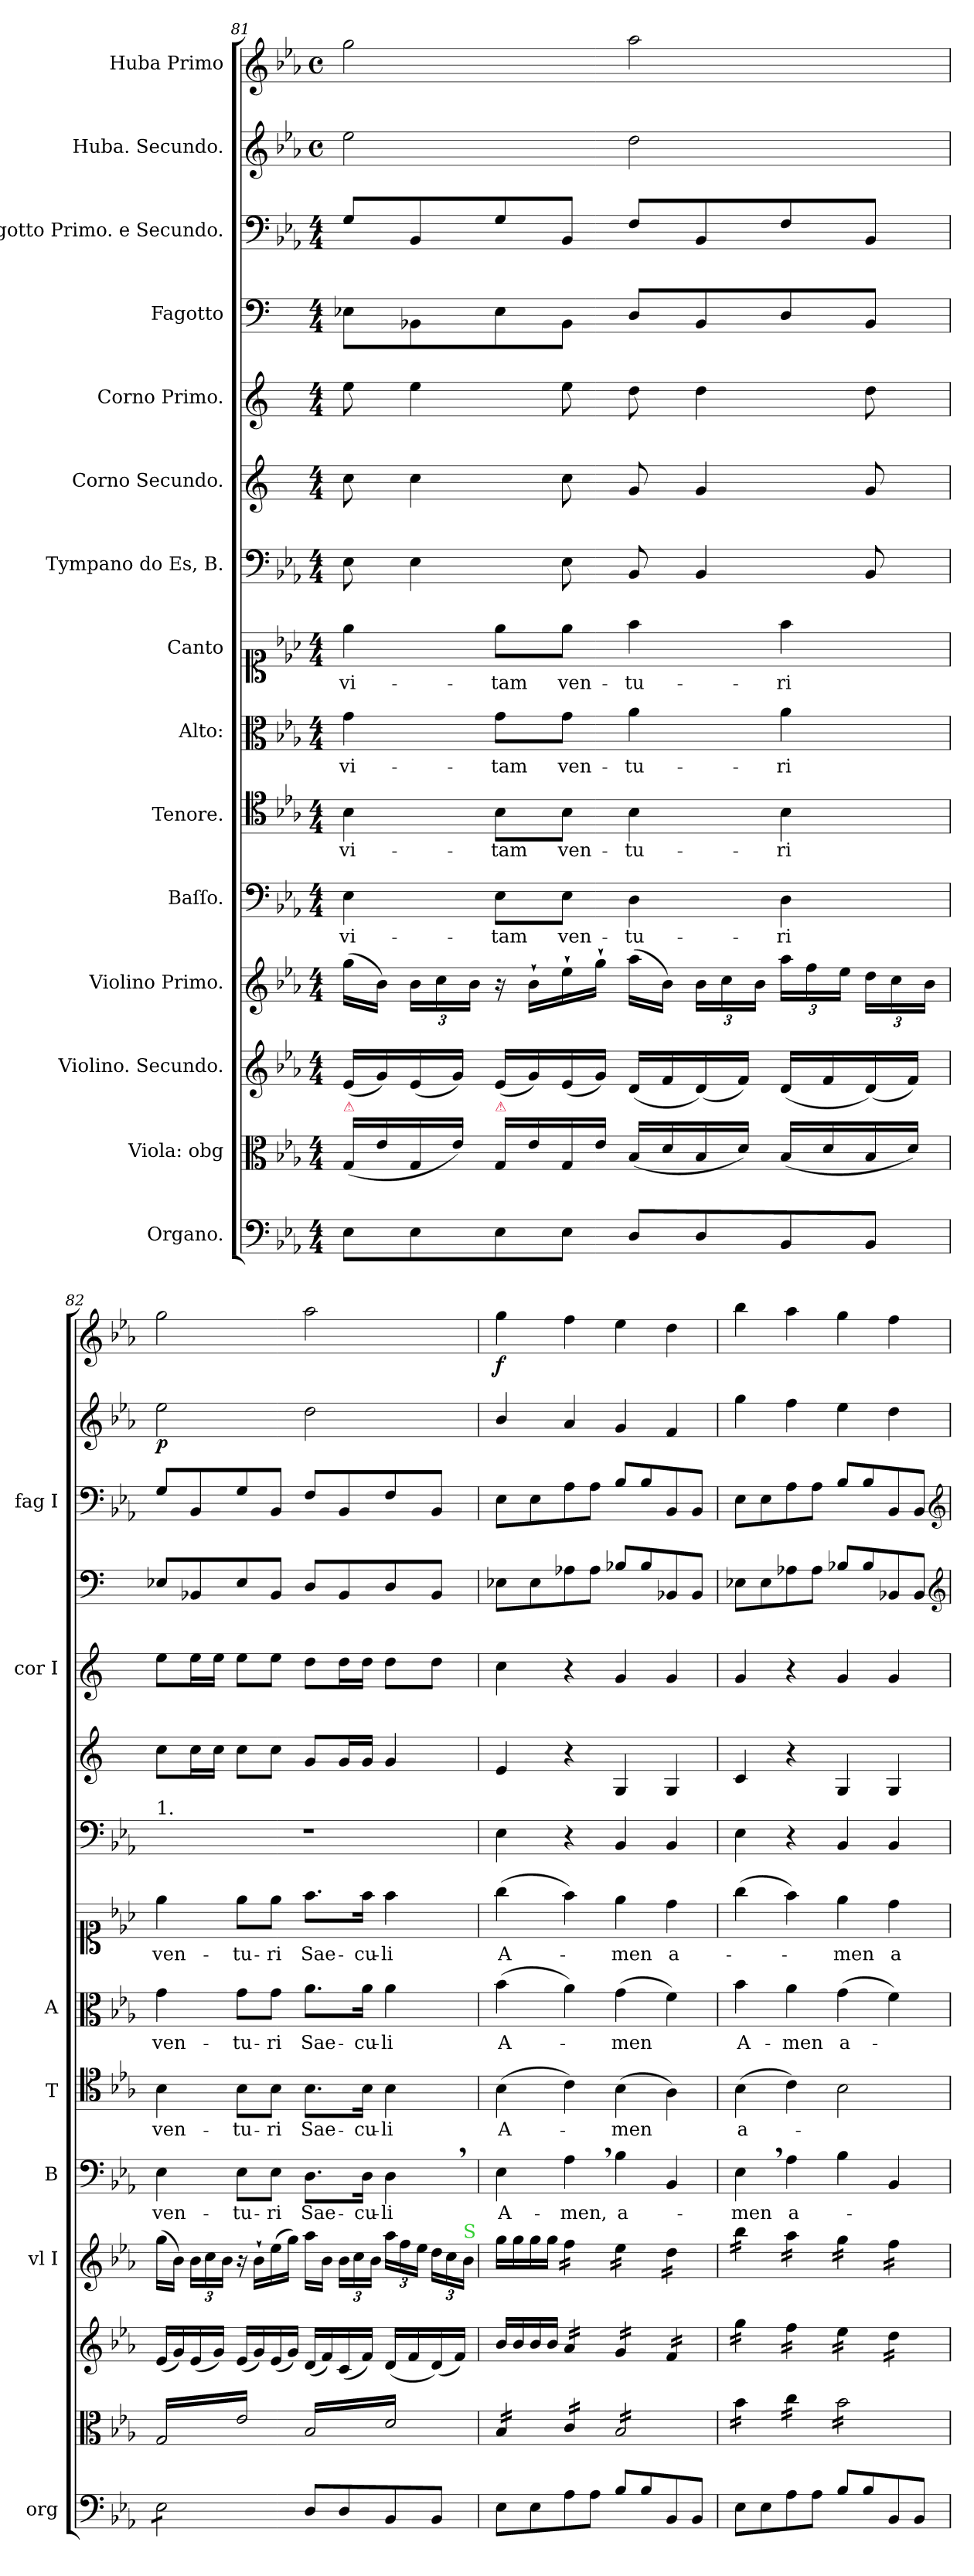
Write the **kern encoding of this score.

**kern	**kern	**kern	**dynam	**kern	**dynam	**kern	**text	**kern	**text	**kern	**text	**kern	**text	**kern	**kern	**dynam	**kern	**dynam	**kern	**kern	**kern	**dynam	**kern	**dynam
*part15	*part14	*part13	*part13	*part12	*part12	*part11	*part11	*part10	*part10	*part9	*part9	*part8	*part8	*part7	*part6	*part6	*part5	*part5	*part4	*part3	*part2	*part2	*part1	*part1
*staff15	*staff14	*staff13	*staff13	*staff12	*staff12	*staff11	*staff11	*staff10	*staff10	*staff9	*staff9	*staff8	*staff8	*staff7	*staff6	*staff6	*staff5	*staff5	*staff4	*staff3	*staff2	*staff2	*staff1	*staff1
*I"Organo.	*I"Viola: obg	*I"Violino. Secundo.	*	*I"Violino Primo.	*	*I"Baſſo.	*	*I"Tenore.	*	*I"Alto:	*	*I"Canto	*	*I"Tympano do Es, B.	*I"Corno Secundo.	*	*I"Corno Primo.	*	*I"Fagotto	*I"Fagotto Primo. e Secundo.	*I"Huba. Secundo.	*	*I"Huba Primo	*
*I'org	*	*	*	*I'vl I	*	*I'B	*	*I'T	*	*I'A	*	*	*	*	*	*	*I'cor I	*	*	*I'fag I	*	*	*	*
*clefF4	*clefC3	*clefG2	*	*clefG2	*	*clefF4	*	*clefC4	*	*clefC3	*	*clefC1	*	*clefF4	*clefG2	*	*clefG2	*	*clefF4	*clefF4	*clefG2	*	*clefG2	*
*	*	*	*	*	*	*	*	*	*	*	*	*	*	*	*ITrd-2c-3	*	*ITrd-2c-3	*	*	*	*	*	*	*
*k[b-e-a-]	*k[b-e-a-]	*k[b-e-a-]	*	*k[b-e-a-]	*	*k[b-e-a-]	*	*k[b-e-a-]	*	*k[b-e-a-]	*	*k[b-e-a-]	*	*k[b-e-a-]	*k[b-e-a-]	*	*k[b-e-a-]	*	*	*k[b-e-a-]	*k[b-e-a-]	*	*k[b-e-a-]	*
*E-:	*E-:	*E-:	*	*E-:	*	*E-:	*	*E-:	*	*E-:	*	*E-:	*	*E-:	*E-:	*	*E-:	*	*	*E-:	*E-:	*	*E-:	*
*M4/4	*M4/4	*M4/4	*	*M4/4	*	*M4/4	*	*M4/4	*	*M4/4	*	*M4/4	*	*M4/4	*M4/4	*	*M4/4	*	*M4/4	*M4/4	*M4/4	*	*M4/4	*
*	*	*	*	*	*	*	*	*	*	*	*	*	*	*	*	*	*	*	*	*	*met(c)	*	*met(c)	*
=81	=81	=81	=81	=81	=81	=81	=81	=81	=81	=81	=81	=81	=81	=81	=81	=81	=81	=81	=81	=81	=81	=81	=81	=81
!	!LO:TX:a:color=crimson:t=⚠	!	!	!	!	!	!	!	!	!	!	!	!	!	!	!	!	!	!	!	!	!	!	!
!	!	!	!LO:DY:a	!	!	!	!	!	!	!	!	!	!	!	!	!	!	!	!	!	!	!	!	!
8E-\L	(16G/LL	(16e-/LL	forto	(16gg\LL	fort	4E-\	vi-	4B-\	vi-	4g\	vi-	4ee-\	vi-	8E-\	8ee-\	.	8gg\	.	8E-\L	8G\L	2ee-\	.	2gg\	.
.	16e-\	16g/)	.	16b-\JJ)	.	.	.	.	.	.	.	.	.	.	.	.	.	.	.	.	.	.	.	.
8E-\	16G/	(16e-/	.	24b-\LL	.	.	.	.	.	.	.	.	.	4E-\	4ee-\	.	4gg\	.	8BB-\	8BB-/	.	.	.	.
.	.	.	.	24cc\	.	.	.	.	.	.	.	.	.	.	.	.	.	.	.	.	.	.	.	.
.	16e-\JJ)	16g/JJ)	.	.	.	.	.	.	.	.	.	.	.	.	.	.	.	.	.	.	.	.	.	.
.	.	.	.	24b-\JJ	.	.	.	.	.	.	.	.	.	.	.	.	.	.	.	.	.	.	.	.
!	!LO:TX:a:color=crimson:t=⚠	!	!	!	!	!	!	!	!	!	!	!	!	!	!	!	!	!	!	!	!	!	!	!
8E-\	16G/LL	(16e-/LL	.	16r	.	8E-\L	-tam	8B-\L	-tam	8g\L	-tam	8ee-\L	-tam	.	.	.	.	.	8E-\	8G\	.	.	.	.
.	16e-\	16g/)	.	16b-`\LL	.	.	.	.	.	.	.	.	.	.	.	.	.	.	.	.	.	.	.	.
8E-\J	16G/	(16e-/	.	16ee-`\	.	8E-\J	ven-	8B-\J	ven-	8g\J	ven-	8ee-\J	ven-	8E-\	8ee-\	.	8gg\	.	8BB-\J	8BB-/J	.	.	.	.
.	16e-\JJ	16g/JJ)	.	16gg`\JJ	.	.	.	.	.	.	.	.	.	.	.	.	.	.	.	.	.	.	.	.
8D/L	(16B-/LL	(16d/LL	.	(16aa-\LL	.	4D\	-tu-	4B-\	-tu-	4a-\	-tu-	4ff\	-tu-	8BB-/	8b-/	.	8ff\	.	8D/L	8F\L	2dd\	.	2aa-\	.
.	16d/	16f/	.	16b-\JJ)	.	.	.	.	.	.	.	.	.	.	.	.	.	.	.	.	.	.	.	.
8D/	16B-/	(16d/)	.	24b-\LL	.	.	.	.	.	.	.	.	.	4BB-/	4b-/	.	4ff\	.	8BB-/	8BB-/	.	.	.	.
.	.	.	.	24cc\	.	.	.	.	.	.	.	.	.	.	.	.	.	.	.	.	.	.	.	.
.	16d/JJ)	16f/JJ)	.	.	.	.	.	.	.	.	.	.	.	.	.	.	.	.	.	.	.	.	.	.
.	.	.	.	24b-\JJ	.	.	.	.	.	.	.	.	.	.	.	.	.	.	.	.	.	.	.	.
8BB-/	(16B-/LL	(16d/LL	.	24aa-\LL	.	4D\	-ri	4B-\	-ri	4a-\	-ri	4ff\	-ri	.	.	.	.	.	8D/	8F\	.	.	.	.
.	.	.	.	24ff\	.	.	.	.	.	.	.	.	.	.	.	.	.	.	.	.	.	.	.	.
.	16d/	16f/	.	.	.	.	.	.	.	.	.	.	.	.	.	.	.	.	.	.	.	.	.	.
.	.	.	.	24ee-\JJ	.	.	.	.	.	.	.	.	.	.	.	.	.	.	.	.	.	.	.	.
8BB-/J	16B-/	(16d/)	.	24dd\LL	.	.	.	.	.	.	.	.	.	8BB-/	8b-/	.	8ff\	.	8BB-/J	8BB-/J	.	.	.	.
.	.	.	.	24cc\	.	.	.	.	.	.	.	.	.	.	.	.	.	.	.	.	.	.	.	.
.	16d/JJ)	16f/JJ)	.	.	.	.	.	.	.	.	.	.	.	.	.	.	.	.	.	.	.	.	.	.
.	.	.	.	24b-\JJ	.	.	.	.	.	.	.	.	.	.	.	.	.	.	.	.	.	.	.	.
=82	=82	=82	=82	=82	=82	=82	=82	=82	=82	=82	=82	=82	=82	=82	=82	=82	=82	=82	=82	=82	=82	=82	=82	=82
!	!	!	!	!	!	!	!	!	!	!	!	!	!	!LO:TX:a:t=1.	!	!	!	!	!	!	!	!	!	!
!	!	!	!	!	!	!	!	!	!	!	!	!	!	!	!	!LO:DY:b	!	!LO:DY:b	!	!	!	!	!	!LO:DY:b
*tremolo	*	*	*	*	*	*	*	*	*	*	*	*	*	*	*	*	*	*	*	*	*	*	*	*
*	*tremolo	*	*	*	*	*	*	*	*	*	*	*	*	*	*	*	*	*	*	*	*	*	*	*
8E-\L	(>16G/LL	(16e-/LL	.	(16gg\LL	.	4E-\	ven-	4B-\	ven-	4g\	ven-	4ee-\	ven-	1r	8ee-\L	pia	8gg\L	pia	8E-/L	8G\L	2ee-\	p	2gg\	pia
.	16e-/)	16g/)	.	16b-\JJ)	.	.	.	.	.	.	.	.	.	.	.	.	.	.	.	.	.	.	.	.
8E-\	16G/	(16e-/	.	24b-\LL	.	.	.	.	.	.	.	.	.	.	16ee-\L	.	16gg\L	.	8BB-/	8BB-/	.	.	.	.
.	.	.	.	24cc\	.	.	.	.	.	.	.	.	.	.	.	.	.	.	.	.	.	.	.	.
.	16e-/)	16g/JJ)	.	.	.	.	.	.	.	.	.	.	.	.	16ee-\JJ	.	16gg\JJ	.	.	.	.	.	.	.
.	.	.	.	24b-\JJ	.	.	.	.	.	.	.	.	.	.	.	.	.	.	.	.	.	.	.	.
8E-\	16G/	(16e-/LL	.	16r	.	8E-\L	-tu-	8B-\L	-tu-	8g\L	-tu-	8ee-\L	-tu-	.	8ee-\L	.	8gg\L	.	8E-/	8G\	.	.	.	.
.	16e-/)	16g/)	.	16b-`\LL	.	.	.	.	.	.	.	.	.	.	.	.	.	.	.	.	.	.	.	.
8E-\J	16G/	(16e-/	.	(16ee-\	.	8E-\J	-ri	8B-\J	-ri	8g\J	-ri	8ee-\J	-ri	.	8ee-\J	.	8gg\J	.	8BB-/J	8BB-/J	.	.	.	.
*Xtremolo	*	*	*	*	*	*	*	*	*	*	*	*	*	*	*	*	*	*	*	*	*	*	*	*
.	16e-/)JJ	16g/JJ)	.	16gg\JJ)	.	.	.	.	.	.	.	.	.	.	.	.	.	.	.	.	.	.	.	.
8D/L	(16B-/LL	(16d/LL	.	16aa-\LL	.	8.D\L	Sae-	8.B-\L	Sae-	8.a-\L	Sae-	8.ff\L	Sae-	.	8b-/L	.	8ff\L	.	8D/L	8F\L	2dd\	.	2aa-\	.
.	16d/)	16f/)	.	16b-\JJ	.	.	.	.	.	.	.	.	.	.	.	.	.	.	.	.	.	.	.	.
8D/	16B-/	(16c/	.	24b-\LL	.	.	.	.	.	.	.	.	.	.	16b-/L	.	16ff\L	.	8BB-/	8BB-/	.	.	.	.
.	.	.	.	24cc\	.	.	.	.	.	.	.	.	.	.	.	.	.	.	.	.	.	.	.	.
.	16d/)	16f/JJ)	.	.	.	16D\Jk	-cu-	16B-\Jk	-cu-	16a-\Jk	-cu-	16ff\Jk	-cu-	.	16b-/JJ	.	16ff\JJ	.	.	.	.	.	.	.
.	.	.	.	24b-\JJ	.	.	.	.	.	.	.	.	.	.	.	.	.	.	.	.	.	.	.	.
8BB-/	16B-/	(16d/LL	.	24aa-\LL	.	4D,<\	-li	4B-\	-li	4a-\	-li	4ff\	-li	.	4b-/	.	8ff\L	.	8D/	8F\	.	.	.	.
.	.	.	.	24ff\	.	.	.	.	.	.	.	.	.	.	.	.	.	.	.	.	.	.	.	.
.	16d/)	16f/	.	.	.	.	.	.	.	.	.	.	.	.	.	.	.	.	.	.	.	.	.	.
.	.	.	.	24ee-\JJ	.	.	.	.	.	.	.	.	.	.	.	.	.	.	.	.	.	.	.	.
8BB-/J	16B-/	(16d/)	.	24dd\LL	.	.	.	.	.	.	.	.	.	.	.	.	8ff\J	.	8BB-/J	8BB-/J	.	.	.	.
.	.	.	.	24cc\	.	.	.	.	.	.	.	.	.	.	.	.	.	.	.	.	.	.	.	.
.	16d/)JJ	16f/JJ)	.	.	.	.	.	.	.	.	.	.	.	.	.	.	.	.	.	.	.	.	.	.
!	!	!	!	!LO:TX:a:color=limegreen:t=S	!	!	!	!	!	!	!	!	!	!	!	!	!	!	!	!	!	!	!	!
.	.	.	.	24b-\JJ	.	.	.	.	.	.	.	.	.	.	.	.	.	.	.	.	.	.	.	.
=83	=83	=83	=83	=83	=83	=83	=83	=83	=83	=83	=83	=83	=83	=83	=83	=83	=83	=83	=83	=83	=83	=83	=83	=83
!	!	!	!	!	!	!	!	!	!	!	!	!	!	!	!	!LO:DY:b	!	!LO:DY:b	!	!	!	!LO:DY:b	!	!
8E-\L	16B-/LL	16b-/LL	.	16gg\LL	.	4E-\	A-	(4B-\	A-	(4b-\	A-	(4gg\	A-	4E-\	4g/	for	4ee-\	fort	8E-\L	8E-\L	4b-/	for	4gg\	f
.	16B-/	16b-/	.	16gg\	.	.	.	.	.	.	.	.	.	.	.	.	.	.	.	.	.	.	.	.
8E-\	16B-/	16b-/	.	16gg\	.	.	.	.	.	.	.	.	.	.	.	.	.	.	8E-\	8E-\	.	.	.	.
.	16B-/JJ	16b-/JJ	.	16gg\JJ	.	.	.	.	.	.	.	.	.	.	.	.	.	.	.	.	.	.	.	.
*	*	*tremolo	*	*	*	*	*	*	*	*	*	*	*	*	*	*	*	*	*	*	*	*	*	*
*	*	*	*	*tremolo	*	*	*	*	*	*	*	*	*	*	*	*	*	*	*	*	*	*	*	*
8A-\	16c/LL	16a-/LL	.	16ff\LL	.	4A-,<\	-men,	4c\)	.	4a-\)	.	4ff\)	.	4r	4r	.	4r	.	8A-\	8A-\	4a-/	.	4ff\	.
.	16c/	16a-/	.	16ff\	.	.	.	.	.	.	.	.	.	.	.	.	.	.	.	.	.	.	.	.
8A-\J	16c/	16a-/	.	16ff\	.	.	.	.	.	.	.	.	.	.	.	.	.	.	8A-\J	8A-\J	.	.	.	.
.	16c/JJ	16a-/JJ	.	16ff\JJ	.	.	.	.	.	.	.	.	.	.	.	.	.	.	.	.	.	.	.	.
8B-\L	16B-/LL	16g/LL	.	16ee-\LL	.	4B-\	a-	(4B-\	-men	(4g\	-men	4ee-\	-men	4BB-/	4B-/	.	4b-/	.	8B-\L	8B-\L	4g/	.	4ee-\	.
.	16B-/	16g/	.	16ee-\	.	.	.	.	.	.	.	.	.	.	.	.	.	.	.	.	.	.	.	.
8B-\	16B-/	16g/	.	16ee-\	.	.	.	.	.	.	.	.	.	.	.	.	.	.	8B-\	8B-\	.	.	.	.
.	16B-/	16g/JJ	.	16ee-\JJ	.	.	.	.	.	.	.	.	.	.	.	.	.	.	.	.	.	.	.	.
8BB-/	16B-/	16f/LL	.	16dd\LL	.	4BB-/	.	4A-\)	.	4f\)	.	4dd\	a-	4BB-/	4B-/	.	4b-/	.	8BB-/	8BB-/	4f/	.	4dd\	.
.	16B-/	16f/	.	16dd\	.	.	.	.	.	.	.	.	.	.	.	.	.	.	.	.	.	.	.	.
8BB-/J	16B-/	16f/	.	16dd\	.	.	.	.	.	.	.	.	.	.	.	.	.	.	8BB-/J	8BB-/J	.	.	.	.
.	16B-/JJ	16f/JJ	.	16dd\JJ	.	.	.	.	.	.	.	.	.	.	.	.	.	.	.	.	.	.	.	.
=84	=84	=84	=84	=84	=84	=84	=84	=84	=84	=84	=84	=84	=84	=84	=84	=84	=84	=84	=84	=84	=84	=84	=84	=84
!	!	!	!	!	!	!	!	!	!	!	!LO:LY:i	!	!	!	!	!	!	!	!	!	!	!	!	!
8E-\L	16b-\LL	16gg\LL	.	16bb-\LL	.	4E-,<\	-men	(4B-\	a-	4b-\	A-	(4gg\	.	4E-\	4e-/	.	4b-/	.	8E-\L	8E-\L	4gg\	.	4bb-\	.
.	16b-\	16gg\	.	16bb-\	.	.	.	.	.	.	.	.	.	.	.	.	.	.	.	.	.	.	.	.
8E-\	16b-\	16gg\	.	16bb-\	.	.	.	.	.	.	.	.	.	.	.	.	.	.	8E-\	8E-\	.	.	.	.
.	16b-\JJ	16gg\JJ	.	16bb-\JJ	.	.	.	.	.	.	.	.	.	.	.	.	.	.	.	.	.	.	.	.
!	!	!	!	!	!	!	!LO:LY:i	!	!	!	!LO:LY:i	!	!	!	!	!	!	!	!	!	!	!	!	!
8A-\	16cc\LL	16ff\LL	.	16aa-\LL	.	4A-\	a-	4c\)	.	4a-\	men	4ff\)	.	4r	4r	.	4r	.	8A-\	8A-\	4ff\	.	4aa-\	.
.	16cc\	16ff\	.	16aa-\	.	.	.	.	.	.	.	.	.	.	.	.	.	.	.	.	.	.	.	.
8A-\J	16cc\	16ff\	.	16aa-\	.	.	.	.	.	.	.	.	.	.	.	.	.	.	8A-\J	8A-\J	.	.	.	.
.	16cc\JJ	16ff\JJ	.	16aa-\JJ	.	.	.	.	.	.	.	.	.	.	.	.	.	.	.	.	.	.	.	.
8B-\L	16b-\LL	16ee-\LL	.	16gg\LL	.	4B-\	.	2B-\	.	(4g\	a-	4ee-\	-men	4BB-/	4B-/	.	4b-/	.	8B-\L	8B-\L	4ee-\	.	4gg\	.
.	16b-\	16ee-\	.	16gg\	.	.	.	.	.	.	.	.	.	.	.	.	.	.	.	.	.	.	.	.
8B-\	16b-\	16ee-\	.	16gg\	.	.	.	.	.	.	.	.	.	.	.	.	.	.	8B-\	8B-\	.	.	.	.
.	16b-\	16ee-\JJ	.	16gg\JJ	.	.	.	.	.	.	.	.	.	.	.	.	.	.	.	.	.	.	.	.
!	!	!	!	!	!	!	!	!	!	!	!	!	!LO:LY:i	!	!	!	!	!	!	!	!	!	!	!
8BB-/	16b-\	16dd\LL	.	16ff\LL	.	4BB-/	.	.	.	4f\)	.	4dd\	a-	4BB-/	4B-/	.	4b-/	.	8BB-/	8BB-/	4dd\	.	4ff\	.
.	16b-\	16dd\	.	16ff\	.	.	.	.	.	.	.	.	.	.	.	.	.	.	.	.	.	.	.	.
8BB-/J	16b-\	16dd\	.	16ff\	.	.	.	.	.	.	.	.	.	.	.	.	.	.	8BB-/J	8BB-/J	.	.	.	.
.	16b-\JJ	16dd\JJ	.	16ff\JJ	.	.	.	.	.	.	.	.	.	.	.	.	.	.	.	.	.	.	.	.
*	*	*	*	*Xtremolo	*	*	*	*	*	*	*	*	*	*	*	*	*	*	*	*	*	*	*	*
*	*	*Xtremolo	*	*	*	*	*	*	*	*	*	*	*	*	*	*	*	*	*	*	*	*	*	*
*	*Xtremolo	*	*	*	*	*	*	*	*	*	*	*	*	*	*	*	*	*	*	*	*	*	*	*
*	*	*	*	*	*	*	*	*	*	*	*	*	*	*	*	*	*	*	*clefG2	*clefG2	*	*	*	*
=	=	=	=	=	=	=	=	=	=	=	=	=	=	=	=	=	=	=	=	=	=	=	=	=
*-	*-	*-	*-	*-	*-	*-	*-	*-	*-	*-	*-	*-	*-	*-	*-	*-	*-	*-	*-	*-	*-	*-	*-	*-
